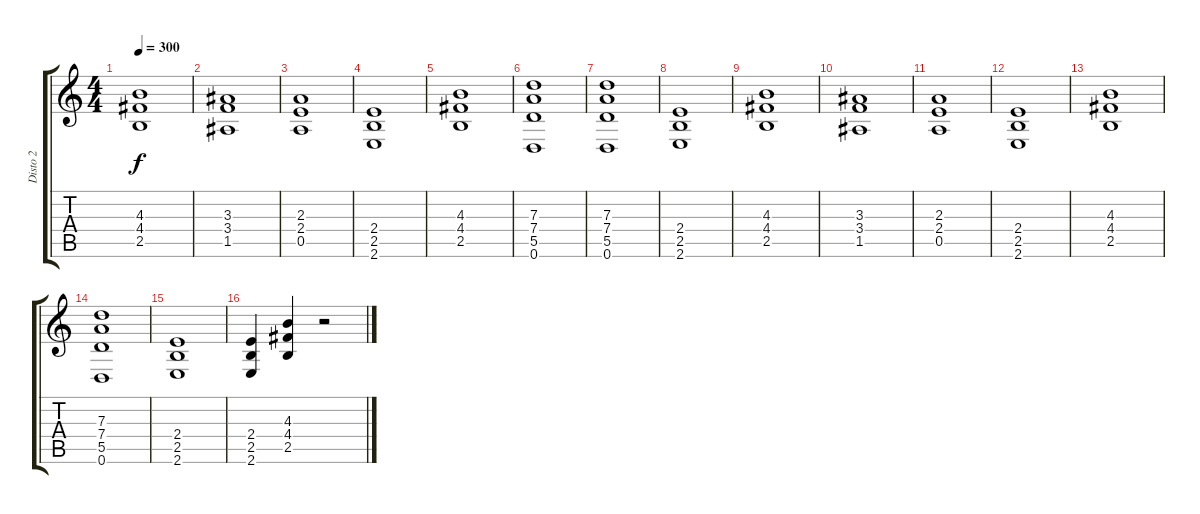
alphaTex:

\track ("Disto 2" "Disto 2") {instrument distortionguitar}
\staff {score tabs}
\tuning (E4 B3 G3 D3 A2 D2) {hide}
\ts (4 4)
\tempo 300
\clef g2
\ks c
(4.3 4.4 2.5).1{dy f} |
(3.3 3.4 1.5).1 |
(2.3 2.4 0.5).1 |
(2.4 2.5 2.6).1 |
(4.3 4.4 2.5).1 |
(7.3 7.4 5.5 0.6).1 |
(7.3 7.4 5.5 0.6).1 |
(2.4 2.5 2.6).1 |
(4.3 4.4 2.5).1 |
(3.3 3.4 1.5).1 |
(2.3 2.4 0.5).1 |
(2.4 2.5 2.6).1 |
(4.3 4.4 2.5).1 |
(7.3 7.4 5.5 0.6).1 |
(2.4 2.5 2.6).1 |
(2.4 2.5 2.6).4 (4.3 4.4 2.5).4 r.2
